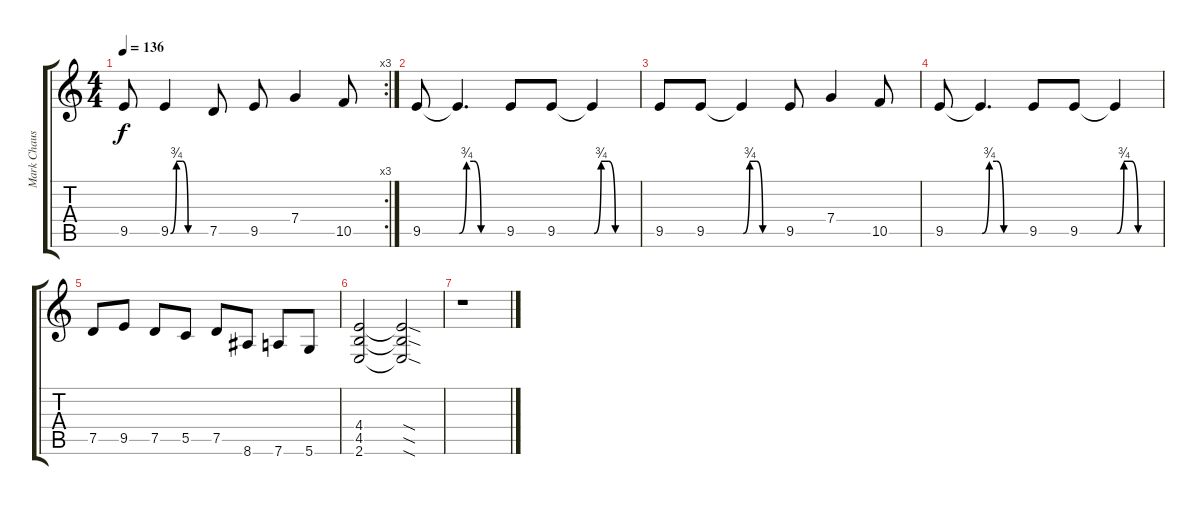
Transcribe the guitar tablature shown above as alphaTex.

\track ("Mark Chaussee" "Mark Chaus") {instrument distortionguitar}
\staff {score tabs}
\tuning (D4 A3 F3 C3 G2 D2) {hide}
\rc 3
\ts (4 4)
\tempo 136
\clef g2
\ks c
9.5.8{dy f} 9.5{be (custom 0 0 10 3 20 3 30 0 60 0)}.4 7.5.8 9.5.8 7.4.4 10.5.8 |
9.5.8 9.5{be (custom 0 0 10 3 20 3 30 0 60 0) t}.4{d} 9.5.8 9.5.8 9.5{be (custom 0 0 10 3 20 3 30 0 60 0) t}.4 |
9.5.8 9.5.8 9.5{be (custom 0 0 10 3 20 3 30 0 60 0) t}.4 9.5.8 7.4.4 10.5.8 |
9.5.8 9.5{be (custom 0 0 10 3 20 3 30 0 60 0) t}.4{d} 9.5.8 9.5.8 9.5{be (custom 0 0 10 3 20 3 30 0 60 0) t}.4 |
7.5.8 9.5.8 7.5.8 5.5.8 7.5.8 8.6.8 7.6.8 5.6.8 |
(4.4 4.5 2.6).2 (4.4{sod t} 4.5{sod t} 2.6{sod t}).2 |
r.1
